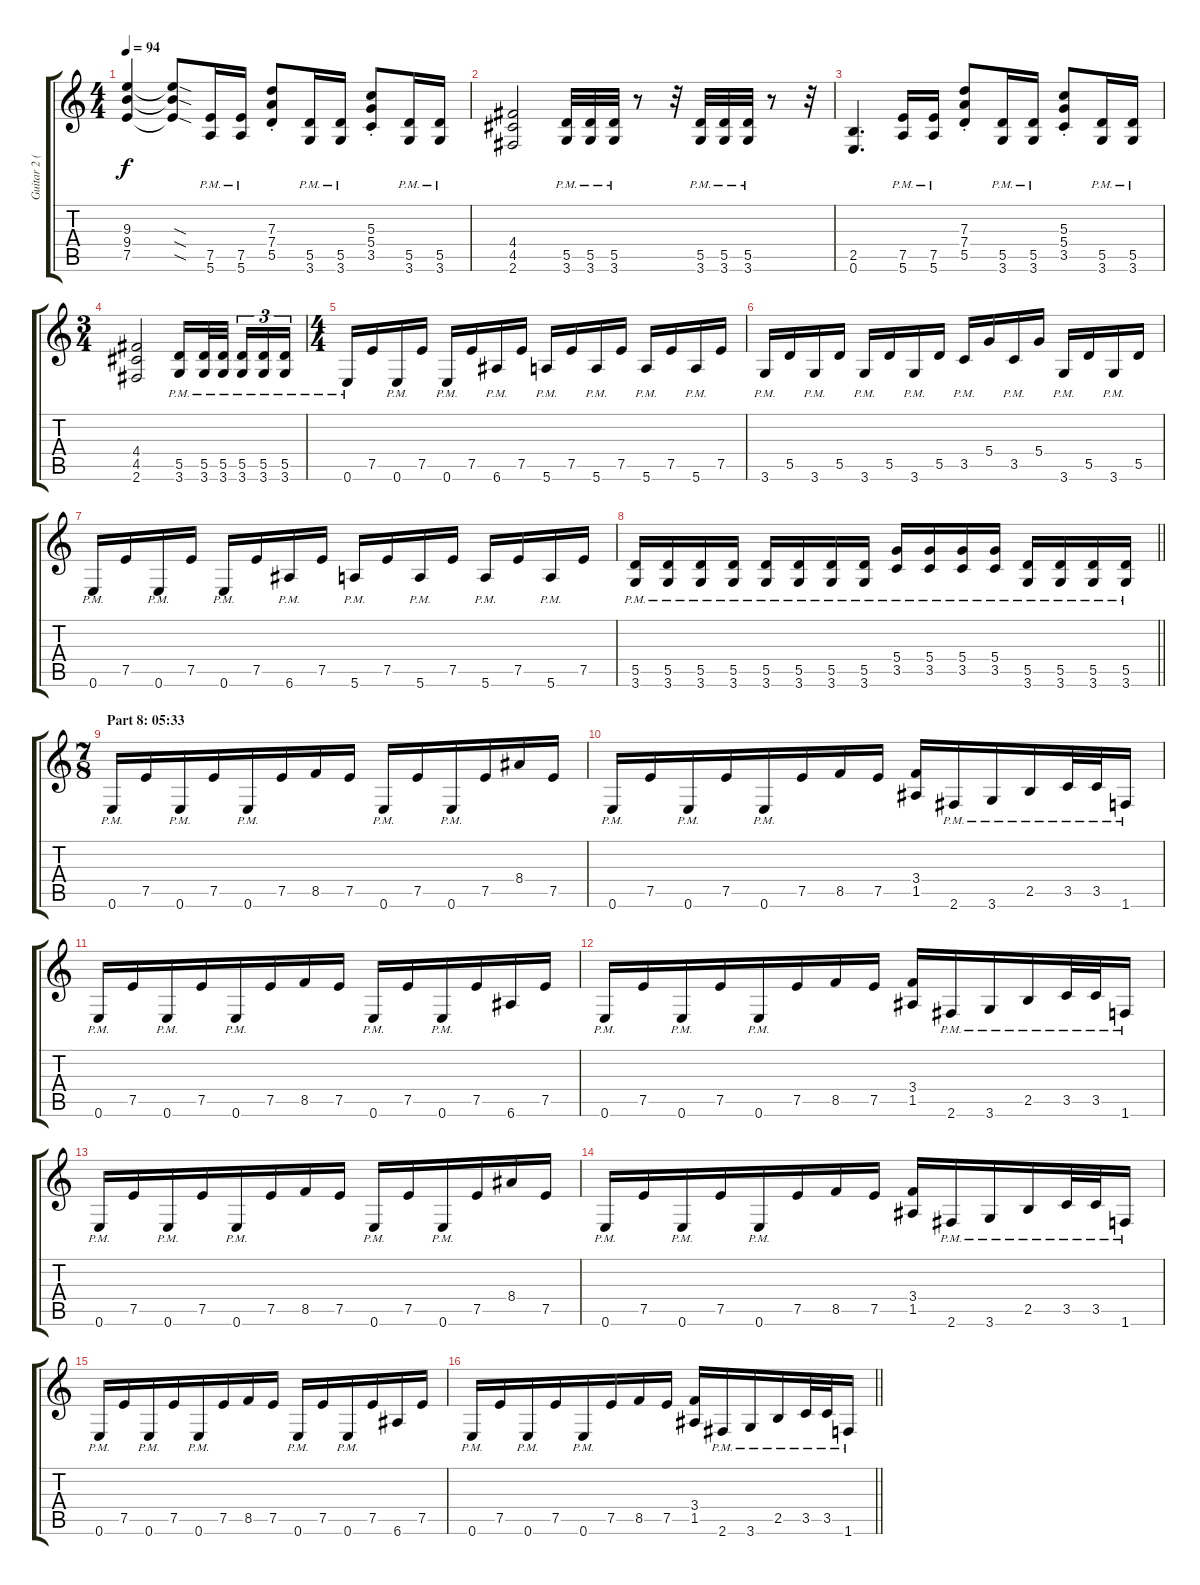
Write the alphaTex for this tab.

\track ("Guitar 2 (Distortion)" "Guitar 2 (") {instrument distortionguitar}
\staff {score tabs}
\tuning (E4 B3 G3 D3 A2 E2) {hide}
\ts (4 4)
\tempo 94
\clef g2
\ks c
(9.3 9.4 7.5).4{dy f} (9.3{sod t} 9.4{sod t} 7.5{sod t}).8 (7.5{pm} 5.6{pm}).16 (7.5{pm} 5.6{pm}).16 (7.3{st} 7.4{st} 5.5{st}).8 (5.5{pm} 3.6{pm}).16 (5.5{pm} 3.6{pm}).16 (5.3{st} 5.4{st} 3.5{st}).8 (5.5{pm} 3.6{pm}).16 (5.5{pm} 3.6{pm}).16 |
(4.4 4.5 2.6).2 (5.5{pm} 3.6{pm}).32 (5.5{pm} 3.6{pm}).32 (5.5{pm} 3.6{pm}).32 r.8 r.32 (5.5{pm} 3.6{pm}).32 (5.5{pm} 3.6{pm}).32 (5.5{pm} 3.6{pm}).32 r.8 r.32 |
(2.5 0.6).4{d} (7.5{pm} 5.6{pm}).16 (7.5{pm} 5.6{pm}).16 (7.3{st} 7.4{st} 5.5{st}).8 (5.5{pm} 3.6{pm}).16 (5.5{pm} 3.6{pm}).16 (5.3{st} 5.4{st} 3.5{st}).8 (5.5{pm} 3.6{pm}).16 (5.5{pm} 3.6{pm}).16 |
\ts (3 4)
(4.4 4.5 2.6).2 (5.5{pm} 3.6{pm}).16 (5.5{pm} 3.6{pm}).32 (5.5{pm} 3.6{pm}).32{beam splitsecondary} (5.5{pm} 3.6{pm}).16{tu (3 2)} (5.5{pm} 3.6{pm}).16{tu (3 2)} (5.5{pm} 3.6{pm}).16{tu (3 2)} |
\ts (4 4)
0.6{pm}.16 7.5.16 0.6{pm}.16 7.5.16 0.6{pm}.16 7.5.16 6.6{pm}.16 7.5.16 5.6{pm}.16 7.5.16 5.6{pm}.16 7.5.16 5.6{pm}.16 7.5.16 5.6{pm}.16 7.5.16 |
3.6{pm}.16 5.5.16 3.6{pm}.16 5.5.16 3.6{pm}.16 5.5.16 3.6{pm}.16 5.5.16 3.5{pm}.16 5.4.16 3.5{pm}.16 5.4.16 3.6{pm}.16 5.5.16 3.6{pm}.16 5.5.16 |
0.6{pm}.16 7.5.16 0.6{pm}.16 7.5.16 0.6{pm}.16 7.5.16 6.6{pm}.16 7.5.16 5.6{pm}.16 7.5.16 5.6{pm}.16 7.5.16 5.6{pm}.16 7.5.16 5.6{pm}.16 7.5.16 |
\barLineRight lightlight
(5.5{pm} 3.6{pm}).16 (5.5{pm} 3.6{pm}).16 (5.5{pm} 3.6{pm}).16 (5.5{pm} 3.6{pm}).16 (5.5{pm} 3.6{pm}).16 (5.5{pm} 3.6{pm}).16 (5.5{pm} 3.6{pm}).16 (5.5{pm} 3.6{pm}).16 (5.4{pm} 3.5{pm}).16 (5.4{pm} 3.5{pm}).16 (5.4{pm} 3.5{pm}).16 (5.4{pm} 3.5{pm}).16 (5.5{pm} 3.6{pm}).16 (5.5{pm} 3.6{pm}).16 (5.5{pm} 3.6{pm}).16 (5.5{pm} 3.6{pm}).16 |
\ts (7 8)
\section ("" "Part 8: 05:33")
0.6{pm}.16 7.5.16 0.6{pm}.16 7.5.16 0.6{pm}.16 7.5.16 8.5.16 7.5.16 0.6{pm}.16 7.5.16 0.6{pm}.16 7.5.16 8.4.16 7.5.16 |
0.6{pm}.16 7.5.16 0.6{pm}.16 7.5.16 0.6{pm}.16 7.5.16 8.5.16 7.5.16 (3.4 1.5).16 2.6{pm}.16 3.6{pm}.16 2.5{pm}.16 3.5{pm}.32 3.5{pm}.32 1.6{pm}.16 |
0.6{pm}.16 7.5.16 0.6{pm}.16 7.5.16 0.6{pm}.16 7.5.16 8.5.16 7.5.16 0.6{pm}.16 7.5.16 0.6{pm}.16 7.5.16 6.6.16 7.5.16 |
0.6{pm}.16 7.5.16 0.6{pm}.16 7.5.16 0.6{pm}.16 7.5.16 8.5.16 7.5.16 (3.4 1.5).16 2.6{pm}.16 3.6{pm}.16 2.5{pm}.16 3.5{pm}.32 3.5{pm}.32 1.6{pm}.16 |
0.6{pm}.16 7.5.16 0.6{pm}.16 7.5.16 0.6{pm}.16 7.5.16 8.5.16 7.5.16 0.6{pm}.16 7.5.16 0.6{pm}.16 7.5.16 8.4.16 7.5.16 |
0.6{pm}.16 7.5.16 0.6{pm}.16 7.5.16 0.6{pm}.16 7.5.16 8.5.16 7.5.16 (3.4 1.5).16 2.6{pm}.16 3.6{pm}.16 2.5{pm}.16 3.5{pm}.32 3.5{pm}.32 1.6{pm}.16 |
0.6{pm}.16 7.5.16 0.6{pm}.16 7.5.16 0.6{pm}.16 7.5.16 8.5.16 7.5.16 0.6{pm}.16 7.5.16 0.6{pm}.16 7.5.16 6.6.16 7.5.16 |
\barLineRight lightlight
0.6{pm}.16 7.5.16 0.6{pm}.16 7.5.16 0.6{pm}.16 7.5.16 8.5.16 7.5.16 (3.4 1.5).16 2.6{pm}.16 3.6{pm}.16 2.5{pm}.16 3.5{pm}.32 3.5{pm}.32 1.6{pm}.16
